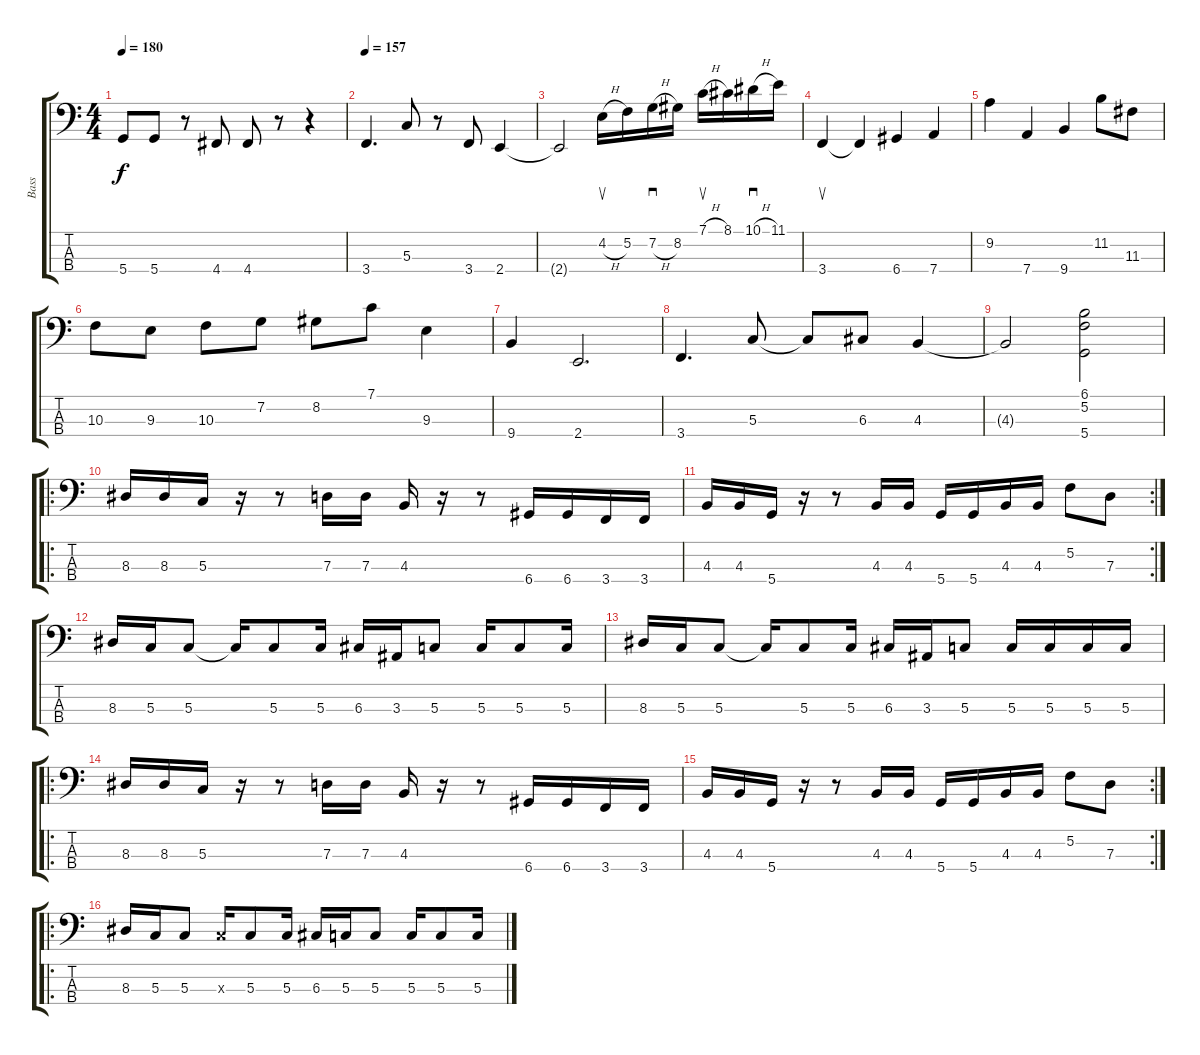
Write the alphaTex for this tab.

\track ("Bass" "Bass") {instrument electricbassfinger}
\staff {score tabs}
\tuning (F2 C2 G1 D1) {hide}
\ts (4 4)
\tempo 180
\clef f4
\ks c
5.4.8{dy f} 5.4.8 r.8 4.4.8 4.4.8 r.8 r.4 |
\tempo 157
3.4.4{d} 5.3.8 r.8 3.4.8 2.4.4 |
2.4{t}.2 4.2{h}.16{su} 5.2.16 7.2{h}.16{sd} 8.2.16 7.1{h}.16{su} 8.1.16 10.1{h}.16{sd} 11.1.16 |
3.4.4{su} 3.4{t}.4 6.4.4 7.4.4 |
9.2.4 7.4.4 9.4.4 11.2.8 11.3.8 |
10.3.8 9.3.8 10.3.8 7.2.8 8.2.8 7.1.8 9.3.4 |
9.4.4 2.4.2{d} |
3.4.4{d} 5.3.8 5.3{t}.8 6.3.8 4.3.4 |
4.3{t}.2 (6.1 5.2 5.4).2 |
\ro
8.3.16 8.3.16 5.3.16 r.16 r.8 7.3.16 7.3.16 4.3.16 r.16 r.8 6.4.16 6.4.16 3.4.16 3.4.16 |
\rc 2
4.3.16 4.3.16 5.4.16 r.16 r.8 4.3.16 4.3.16 5.4.16 5.4.16 4.3.16 4.3.16 5.2.8 7.3.8 |
8.3.16 5.3.16 5.3.8 5.3{t}.16 5.3.8 5.3.16 6.3.16 3.3.16 5.3.8 5.3.16 5.3.8 5.3.16 |
8.3.16 5.3.16 5.3.8 5.3{t}.16 5.3.8 5.3.16 6.3.16 3.3.16 5.3.8 5.3.16 5.3.16 5.3.16 5.3.16 |
\ro
8.3.16 8.3.16 5.3.16 r.16 r.8 7.3.16 7.3.16 4.3.16 r.16 r.8 6.4.16 6.4.16 3.4.16 3.4.16 |
\rc 2
4.3.16 4.3.16 5.4.16 r.16 r.8 4.3.16 4.3.16 5.4.16 5.4.16 4.3.16 4.3.16 5.2.8 7.3.8 |
\ro
8.3.16 5.3.16 5.3.8 5.3{x}.16 5.3.8 5.3.16 6.3.16 5.3.16 5.3.8 5.3.16 5.3.8 5.3.16
